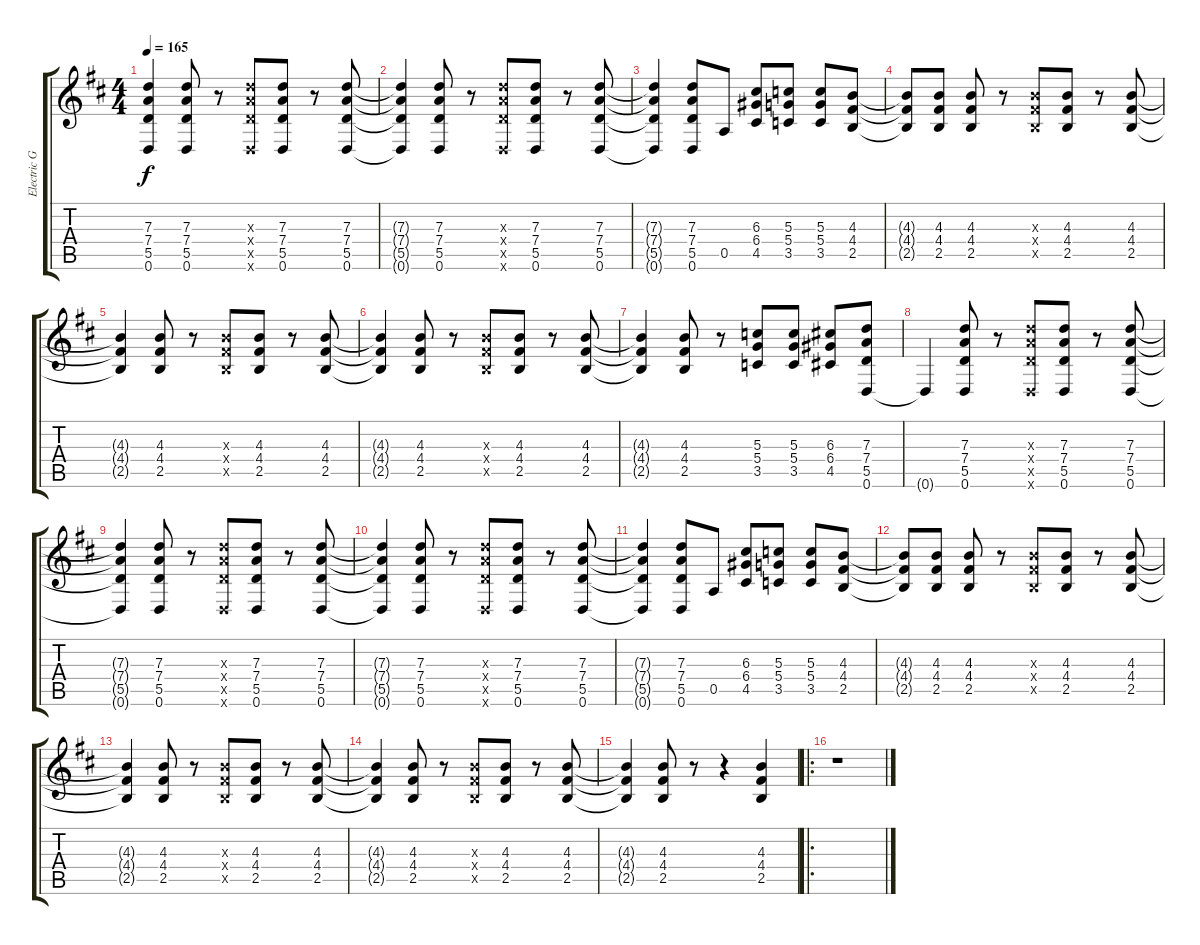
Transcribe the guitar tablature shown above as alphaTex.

\track ("Electric Guitar In Drop D Tuning" "Electric G") {instrument overdrivenguitar}
\staff {score tabs}
\tuning (E4 B3 G3 D3 A2 D2) {hide}
\ts (4 4)
\tempo 165
\clef g2
\ks d
(7.3{t} 7.4{t} 5.5{t} 0.6{t}).4{dy f} (7.3 7.4 5.5 0.6).8 r.8 (7.3{x} 7.4{x} 5.5{x} 0.6{x}).8 (7.3 7.4 5.5 0.6).8 r.8 (7.3 7.4 5.5 0.6).8 |
(7.3{t} 7.4{t} 5.5{t} 0.6{t}).4 (7.3 7.4 5.5 0.6).8 r.8 (7.3{x} 7.4{x} 5.5{x} 0.6{x}).8 (7.3 7.4 5.5 0.6).8 r.8 (7.3 7.4 5.5 0.6).8 |
(7.3{t} 7.4{t} 5.5{t} 0.6{t}).4 (7.3 7.4 5.5 0.6).8 0.5.8 (6.3 6.4 4.5).8 (5.3 5.4 3.5).8 (5.3 5.4 3.5).8 (4.3 4.4 2.5).8 |
(4.3{t} 4.4{t} 2.5{t}).8 (4.3 4.4 2.5).8 (4.3 4.4 2.5).8 r.8 (4.3{x} 4.4{x} 2.5{x}).8 (4.3 4.4 2.5).8 r.8 (4.3 4.4 2.5).8 |
(4.3{t} 4.4{t} 2.5{t}).4 (4.3 4.4 2.5).8 r.8 (4.3{x} 4.4{x} 2.5{x}).8 (4.3 4.4 2.5).8 r.8 (4.3 4.4 2.5).8 |
(4.3{t} 4.4{t} 2.5{t}).4 (4.3 4.4 2.5).8 r.8 (4.3{x} 4.4{x} 2.5{x}).8 (4.3 4.4 2.5).8 r.8 (4.3 4.4 2.5).8 |
(4.3{t} 4.4{t} 2.5{t}).4 (4.3 4.4 2.5).8 r.8 (5.3 5.4 3.5).8 (5.3 5.4 3.5).8 (6.3 6.4 4.5).8 (7.3 7.4 5.5 0.6).8 |
0.6{t}.4 (7.3 7.4 5.5 0.6).8 r.8 (7.3{x} 7.4{x} 5.5{x} 0.6{x}).8 (7.3 7.4 5.5 0.6).8 r.8 (7.3 7.4 5.5 0.6).8 |
(7.3{t} 7.4{t} 5.5{t} 0.6{t}).4 (7.3 7.4 5.5 0.6).8 r.8 (7.3{x} 7.4{x} 5.5{x} 0.6{x}).8 (7.3 7.4 5.5 0.6).8 r.8 (7.3 7.4 5.5 0.6).8 |
(7.3{t} 7.4{t} 5.5{t} 0.6{t}).4 (7.3 7.4 5.5 0.6).8 r.8 (7.3{x} 7.4{x} 5.5{x} 0.6{x}).8 (7.3 7.4 5.5 0.6).8 r.8 (7.3 7.4 5.5 0.6).8 |
(7.3{t} 7.4{t} 5.5{t} 0.6{t}).4 (7.3 7.4 5.5 0.6).8 0.5.8 (6.3 6.4 4.5).8 (5.3 5.4 3.5).8 (5.3 5.4 3.5).8 (4.3 4.4 2.5).8 |
(4.3{t} 4.4{t} 2.5{t}).8 (4.3 4.4 2.5).8 (4.3 4.4 2.5).8 r.8 (4.3{x} 4.4{x} 2.5{x}).8 (4.3 4.4 2.5).8 r.8 (4.3 4.4 2.5).8 |
(4.3{t} 4.4{t} 2.5{t}).4 (4.3 4.4 2.5).8 r.8 (4.3{x} 4.4{x} 2.5{x}).8 (4.3 4.4 2.5).8 r.8 (4.3 4.4 2.5).8 |
(4.3{t} 4.4{t} 2.5{t}).4 (4.3 4.4 2.5).8 r.8 (4.3{x} 4.4{x} 2.5{x}).8 (4.3 4.4 2.5).8 r.8 (4.3 4.4 2.5).8 |
(4.3{t} 4.4{t} 2.5{t}).4 (4.3 4.4 2.5).8 r.8 r.4 (4.3 4.4 2.5).4 |
\ro
r.1
